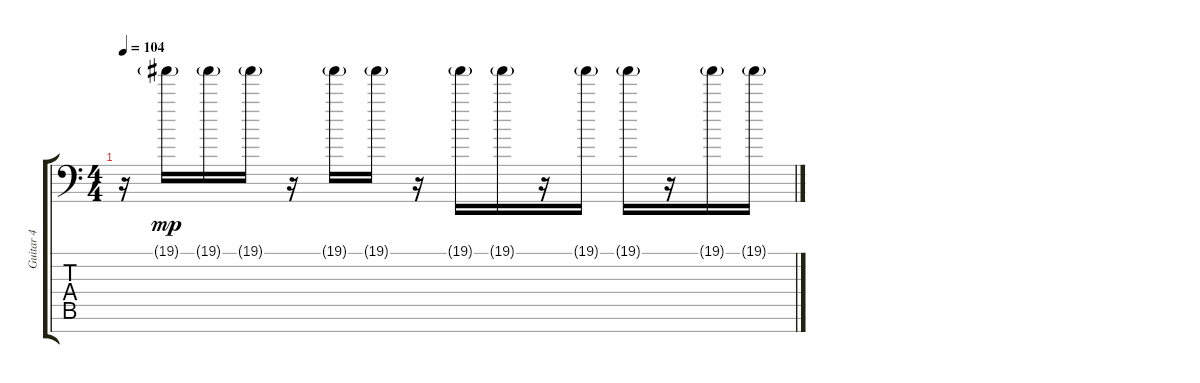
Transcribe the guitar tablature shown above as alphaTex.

\track ("Guitar 4" "Guitar 4") {instrument distortionguitar}
\staff {score tabs}
\tuning (Eb4 Bb3 Gb3 Db3 Ab2 Eb2 Bb1) {hide}
\ts (4 4)
\tempo 104
\clef f4
\ks c
r.16{dy mp} 19.1{g}.16 19.1{g}.16 19.1{g}.16 r.16 19.1{g}.16 19.1{g}.16 r.16 19.1{g}.16 19.1{g}.16 r.16 19.1{g}.16 19.1{g}.16 r.16 19.1{g}.16 19.1{g}.16
